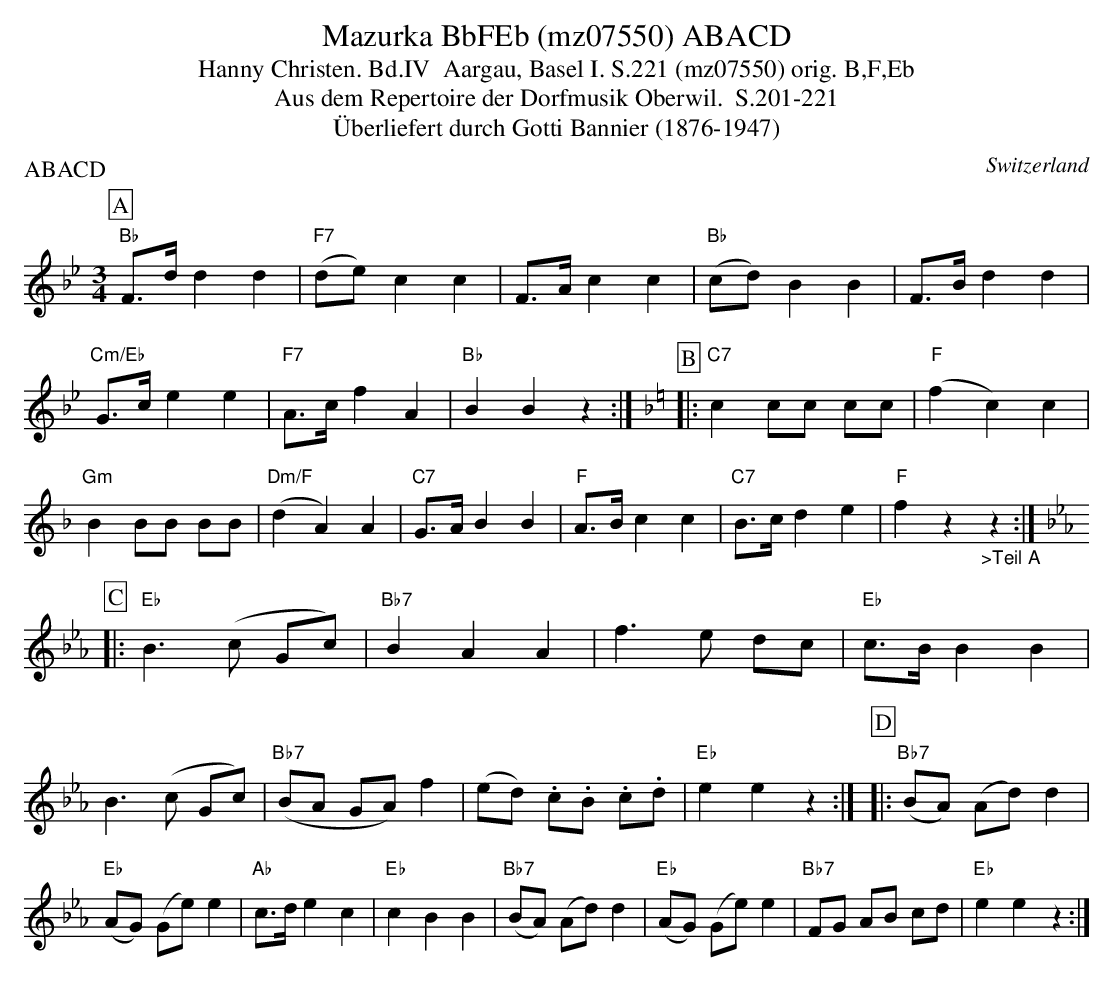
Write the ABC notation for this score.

X:1
T:Mazurka BbFEb (mz07550) ABACD
T:Hanny Christen. Bd.IV  Aargau, Basel I. S.221 (mz07550) orig. B,F,Eb
T: Aus dem Repertoire der Dorfmusik Oberwil.  S.201-221
T:Überliefert durch Gotti Bannier (1876-1947)
P:ABACD
M:3/4
L:1/8
O:Switzerland
K:Bb major
[P:A] "Bb"F>dd2d2 | ("F7"de)c2c2 | F>Ac2c2 | ("Bb"cd)B2B2 | F>Bd2d2 | "Cm/Eb"G>ce2e2 | "F7"A>cf2A2 | "Bb"B2B2z2 :| [K:F] [P:B]
|: "C7"c2cc cc | ("F"f2c2)c2 | "Gm"B2BB BB | ("Dm/F"d2A2)A2 | "C7"G>AB2B2 | "F"A>Bc2c2 | "C7"B>cd2e2 | "F"f2z2"_>Teil A"z2 :| [K:Eb] [P:C]
|: "Eb"B3(c Gc) | "Bb7"B2A2A2 | f3e dc | "Eb"c>BB2B2 | B3(c Gc)  | ("Bb7"BA GA)f2 | (ed) .c.B .c.d | "Eb"e2e2z2 :| [P:D]
|: ("Bb7"BA) (Ad) d2 | ("Eb"AG) (Ge)e2 | "Ab"c>d e2c2 | "Eb"c2B2B2 | ("Bb7"BA) (Ad)d2 | ("Eb"AG) (Ge)e2 | "Bb7"FG AB cd | "Eb"e2e2z2 :|
